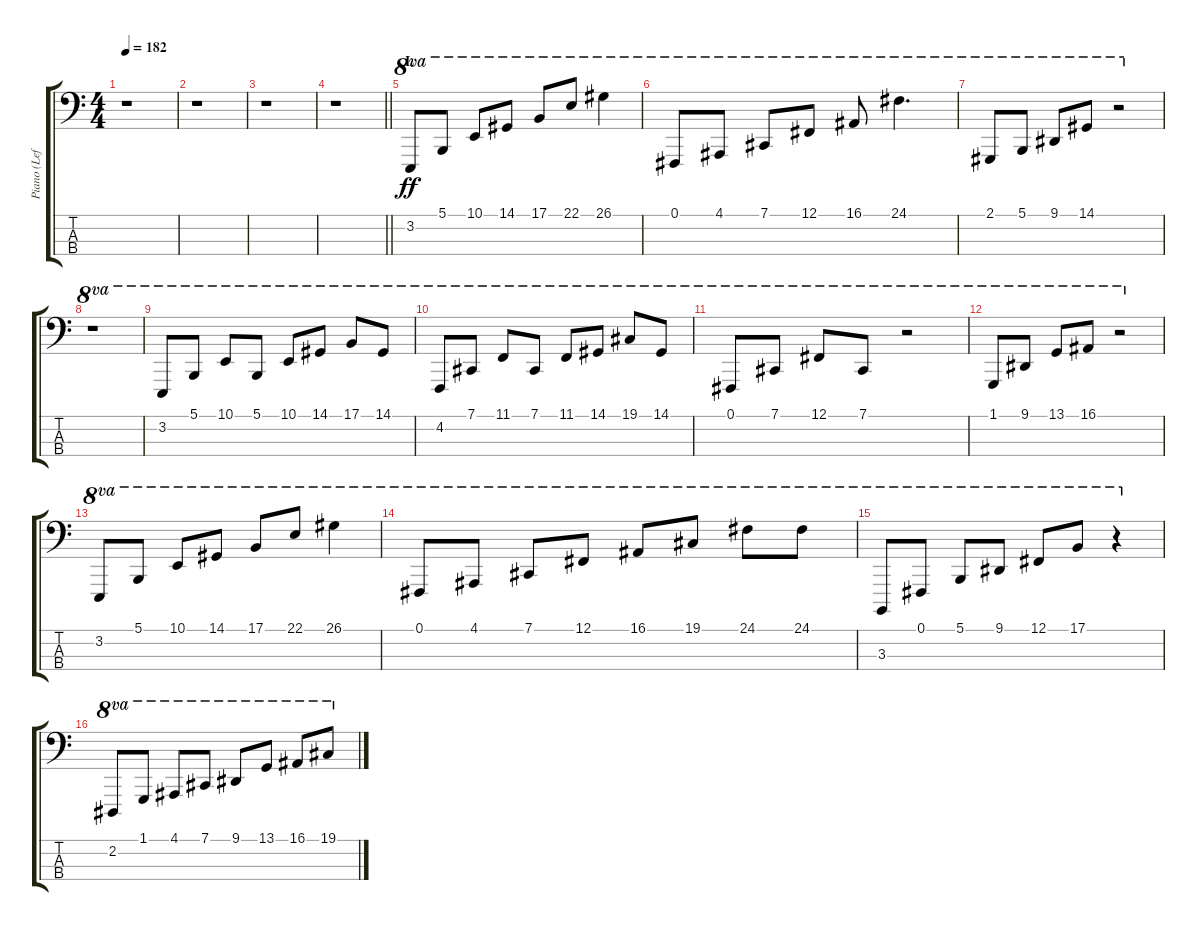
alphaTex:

\track ("Piano (Left Hand)" "Piano (Lef") {instrument acousticgrandpiano}
\staff {score tabs}
\tuning (Gb2 Db2 Ab1 Eb1) {hide}
\ts (4 4)
\tempo 182
\clef f4
\ks c
r.1{dy f} |
r.1 |
r.1 |
\barLineRight lightlight
r.1 |
\section ("" "L")
3.2.8{ot 8va dy ff} 5.1.8{ot 8va} 10.1.8{ot 8va} 14.1.8{ot 8va} 17.1.8{ot 8va} 22.1.8{ot 8va} 26.1.4{ot 8va} |
0.1.8{ot 8va} 4.1.8{ot 8va} 7.1.8{ot 8va} 12.1.8{ot 8va} 16.1.8{ot 8va} 24.1.4{d ot 8va} |
2.1.8{ot 8va} 5.1.8{ot 8va} 9.1.8{ot 8va} 14.1.8{ot 8va} r.2{ot 8va} |
r.1{ot 8va} |
3.2.8{ot 8va} 5.1.8{ot 8va} 10.1.8{ot 8va} 5.1.8{ot 8va} 10.1.8{ot 8va} 14.1.8{ot 8va} 17.1.8{ot 8va} 14.1.8{ot 8va} |
4.2.8{ot 8va} 7.1.8{ot 8va} 11.1.8{ot 8va} 7.1.8{ot 8va} 11.1.8{ot 8va} 14.1.8{ot 8va} 19.1.8{ot 8va} 14.1.8{ot 8va} |
0.1.8{ot 8va} 7.1.8{ot 8va} 12.1.8{ot 8va} 7.1.8{ot 8va} r.2{ot 8va} |
1.1.8{ot 8va} 9.1.8{ot 8va} 13.1.8{ot 8va} 16.1.8{ot 8va} r.2{ot 8va} |
3.2.8{ot 8va} 5.1.8{ot 8va} 10.1.8{ot 8va} 14.1.8{ot 8va} 17.1.8{ot 8va} 22.1.8{ot 8va} 26.1.4{ot 8va} |
0.1.8{ot 8va} 4.1.8{ot 8va} 7.1.8{ot 8va} 12.1.8{ot 8va} 16.1.8{ot 8va} 19.1.8{ot 8va} 24.1.8{ot 8va} 24.1.8{ot 8va} |
3.3.8{ot 8va} 0.1.8{ot 8va} 5.1.8{ot 8va} 9.1.8{ot 8va} 12.1.8{ot 8va} 17.1.8{ot 8va} r.4{ot 8va} |
2.2.8{ot 8va} 1.1.8{ot 8va} 4.1.8{ot 8va} 7.1.8{ot 8va} 9.1.8{ot 8va} 13.1.8{ot 8va} 16.1.8{ot 8va} 19.1.8{ot 8va}
